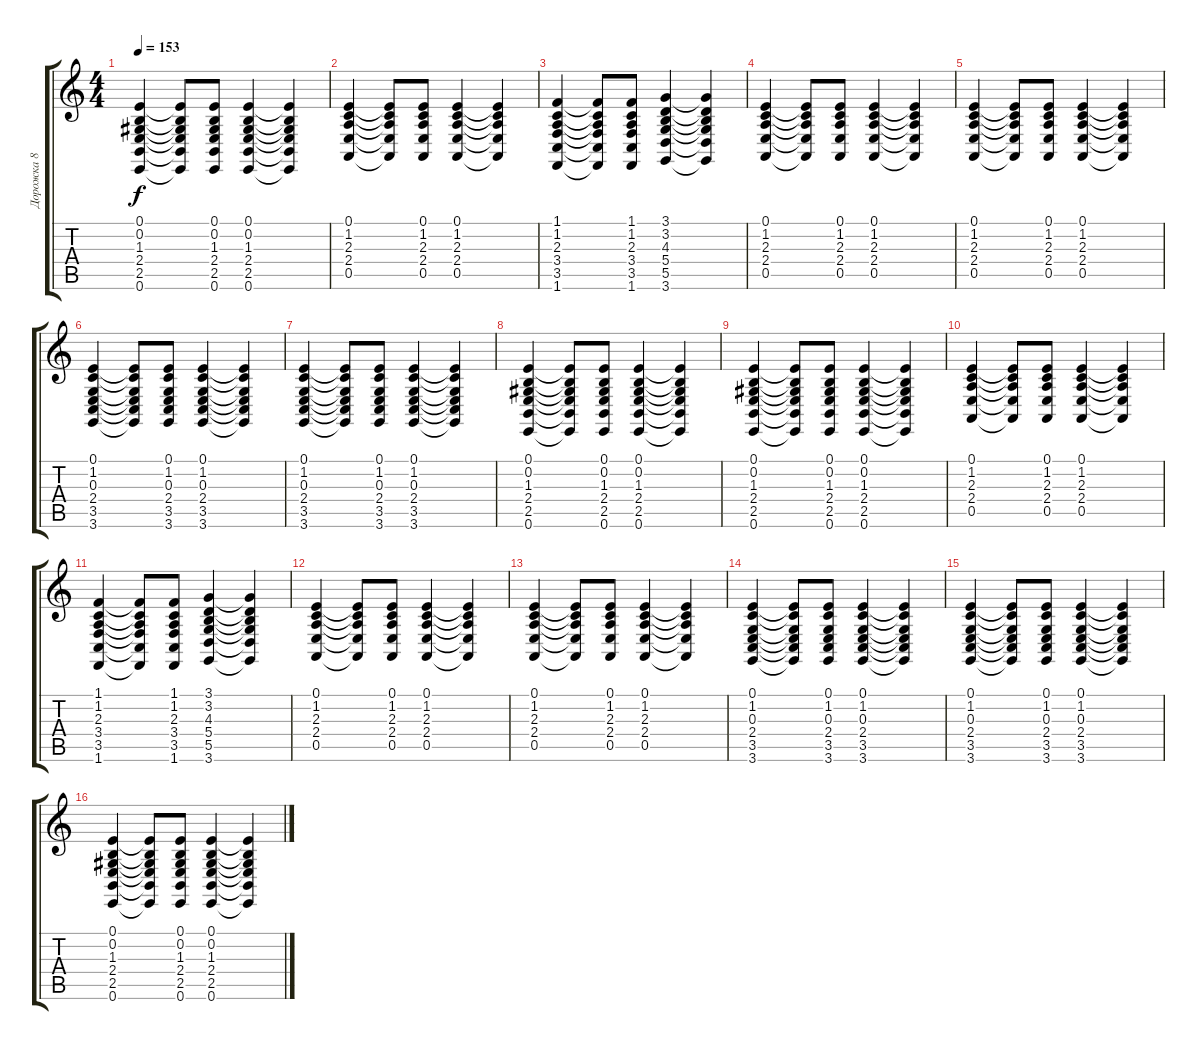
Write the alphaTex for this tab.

\track ("Дорожка 8" "Дорожка 8") {instrument churchorgan}
\staff {score tabs}
\tuning (E4 B3 G3 D3 A2 E2) {hide}
\ts (4 4)
\tempo 153
\clef g2
\ks c
(0.1 0.2 1.3 2.4 2.5 0.6).4{dy f} (0.1{t} 0.2{t} 1.3{t} 2.4{t} 2.5{t} 0.6{t}).8 (0.1 0.2 1.3 2.4 2.5 0.6).8 (0.1 0.2 1.3 2.4 2.5 0.6).4 (0.1{t} 0.2{t} 1.3{t} 2.4{t} 2.5{t} 0.6{t}).4 |
(0.1 1.2 2.3 2.4 0.5).4 (0.1{t} 1.2{t} 2.3{t} 2.4{t} 0.5{t}).8 (0.1 1.2 2.3 2.4 0.5).8 (0.1 1.2 2.3 2.4 0.5).4 (0.1{t} 1.2{t} 2.3{t} 2.4{t} 0.5{t}).4 |
(1.1 1.2 2.3 3.4 3.5 1.6).4 (1.1{t} 1.2{t} 2.3{t} 3.4{t} 3.5{t} 1.6{t}).8 (1.1 1.2 2.3 3.4 3.5 1.6).8 (3.1 3.2 4.3 5.4 5.5 3.6).4 (3.1{t} 3.2{t} 4.3{t} 5.4{t} 5.5{t} 3.6{t}).4 |
(0.1 1.2 2.3 2.4 0.5).4 (0.1{t} 1.2{t} 2.3{t} 2.4{t} 0.5{t}).8 (0.1 1.2 2.3 2.4 0.5).8 (0.1 1.2 2.3 2.4 0.5).4 (0.1{t} 1.2{t} 2.3{t} 2.4{t} 0.5{t}).4 |
(0.1 1.2 2.3 2.4 0.5).4 (0.1{t} 1.2{t} 2.3{t} 2.4{t} 0.5{t}).8 (0.1 1.2 2.3 2.4 0.5).8 (0.1 1.2 2.3 2.4 0.5).4 (0.1{t} 1.2{t} 2.3{t} 2.4{t} 0.5{t}).4 |
(0.1 1.2 0.3 2.4 3.5 3.6).4 (0.1{t} 1.2{t} 0.3{t} 2.4{t} 3.5{t} 3.6{t}).8 (0.1 1.2 0.3 2.4 3.5 3.6).8 (0.1 1.2 0.3 2.4 3.5 3.6).4 (0.1{t} 1.2{t} 0.3{t} 2.4{t} 3.5{t} 3.6{t}).4 |
(0.1 1.2 0.3 2.4 3.5 3.6).4 (0.1{t} 1.2{t} 0.3{t} 2.4{t} 3.5{t} 3.6{t}).8 (0.1 1.2 0.3 2.4 3.5 3.6).8 (0.1 1.2 0.3 2.4 3.5 3.6).4 (0.1{t} 1.2{t} 0.3{t} 2.4{t} 3.5{t} 3.6{t}).4 |
(0.1 0.2 1.3 2.4 2.5 0.6).4 (0.1{t} 0.2{t} 1.3{t} 2.4{t} 2.5{t} 0.6{t}).8 (0.1 0.2 1.3 2.4 2.5 0.6).8 (0.1 0.2 1.3 2.4 2.5 0.6).4 (0.1{t} 0.2{t} 1.3{t} 2.4{t} 2.5{t} 0.6{t}).4 |
(0.1 0.2 1.3 2.4 2.5 0.6).4 (0.1{t} 0.2{t} 1.3{t} 2.4{t} 2.5{t} 0.6{t}).8 (0.1 0.2 1.3 2.4 2.5 0.6).8 (0.1 0.2 1.3 2.4 2.5 0.6).4 (0.1{t} 0.2{t} 1.3{t} 2.4{t} 2.5{t} 0.6{t}).4 |
(0.1 1.2 2.3 2.4 0.5).4 (0.1{t} 1.2{t} 2.3{t} 2.4{t} 0.5{t}).8 (0.1 1.2 2.3 2.4 0.5).8 (0.1 1.2 2.3 2.4 0.5).4 (0.1{t} 1.2{t} 2.3{t} 2.4{t} 0.5{t}).4 |
(1.1 1.2 2.3 3.4 3.5 1.6).4 (1.1{t} 1.2{t} 2.3{t} 3.4{t} 3.5{t} 1.6{t}).8 (1.1 1.2 2.3 3.4 3.5 1.6).8 (3.1 3.2 4.3 5.4 5.5 3.6).4 (3.1{t} 3.2{t} 4.3{t} 5.4{t} 5.5{t} 3.6{t}).4 |
(0.1 1.2 2.3 2.4 0.5).4 (0.1{t} 1.2{t} 2.3{t} 2.4{t} 0.5{t}).8 (0.1 1.2 2.3 2.4 0.5).8 (0.1 1.2 2.3 2.4 0.5).4 (0.1{t} 1.2{t} 2.3{t} 2.4{t} 0.5{t}).4 |
(0.1 1.2 2.3 2.4 0.5).4 (0.1{t} 1.2{t} 2.3{t} 2.4{t} 0.5{t}).8 (0.1 1.2 2.3 2.4 0.5).8 (0.1 1.2 2.3 2.4 0.5).4 (0.1{t} 1.2{t} 2.3{t} 2.4{t} 0.5{t}).4 |
(0.1 1.2 0.3 2.4 3.5 3.6).4 (0.1{t} 1.2{t} 0.3{t} 2.4{t} 3.5{t} 3.6{t}).8 (0.1 1.2 0.3 2.4 3.5 3.6).8 (0.1 1.2 0.3 2.4 3.5 3.6).4 (0.1{t} 1.2{t} 0.3{t} 2.4{t} 3.5{t} 3.6{t}).4 |
(0.1 1.2 0.3 2.4 3.5 3.6).4 (0.1{t} 1.2{t} 0.3{t} 2.4{t} 3.5{t} 3.6{t}).8 (0.1 1.2 0.3 2.4 3.5 3.6).8 (0.1 1.2 0.3 2.4 3.5 3.6).4 (0.1{t} 1.2{t} 0.3{t} 2.4{t} 3.5{t} 3.6{t}).4 |
(0.1 0.2 1.3 2.4 2.5 0.6).4 (0.1{t} 0.2{t} 1.3{t} 2.4{t} 2.5{t} 0.6{t}).8 (0.1 0.2 1.3 2.4 2.5 0.6).8 (0.1 0.2 1.3 2.4 2.5 0.6).4 (0.1{t} 0.2{t} 1.3{t} 2.4{t} 2.5{t} 0.6{t}).4
